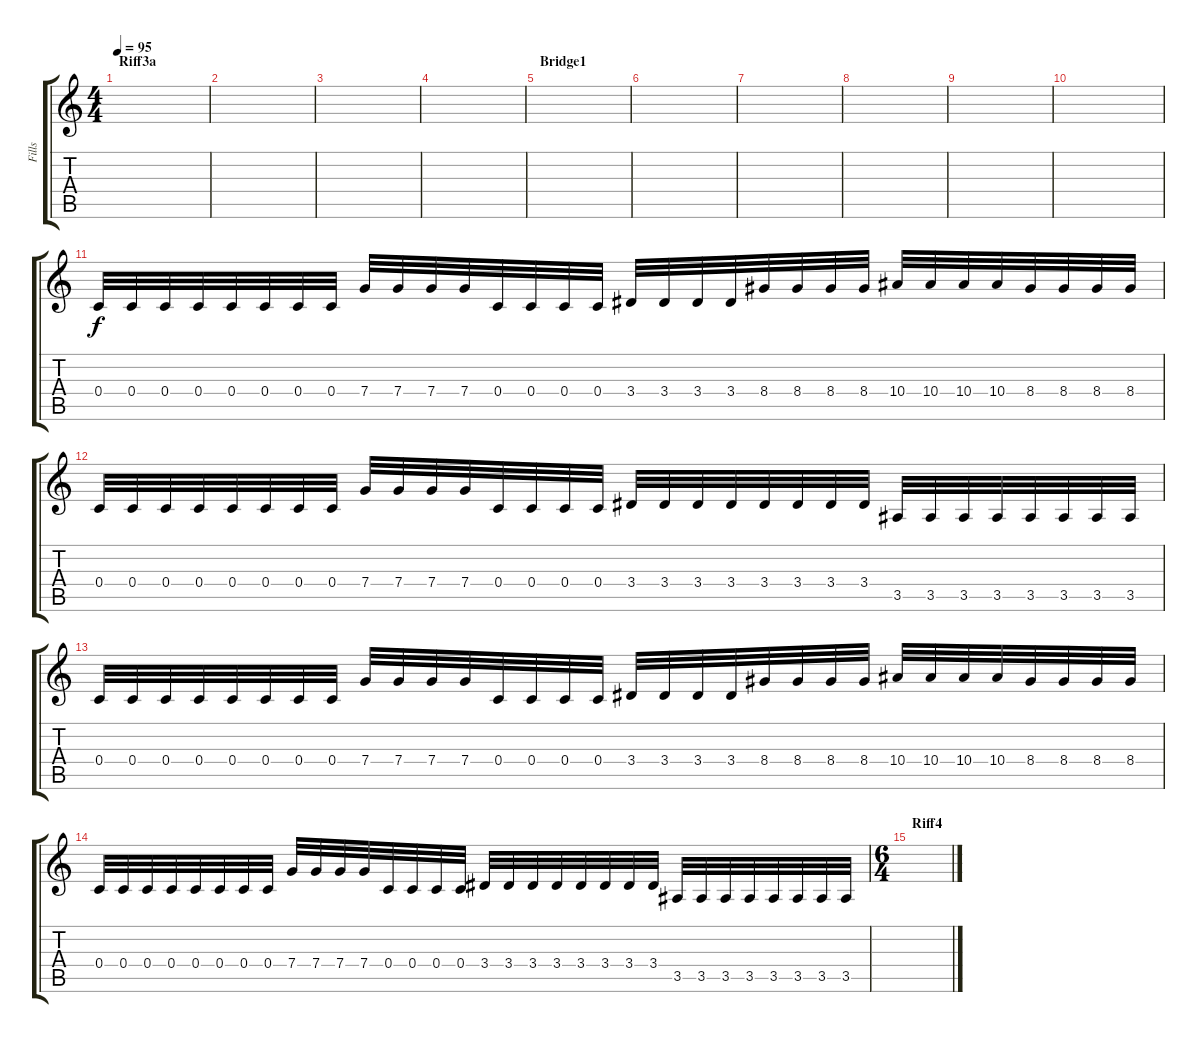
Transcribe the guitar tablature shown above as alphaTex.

\track ("Fills" "Fills") {instrument overdrivenguitar}
\staff {score tabs}
\tuning (D4 A3 F3 C3 G2 C2) {hide}
\ts (4 4)
\section ("" "Riff3a")
\tempo 95
\clef g2
\ks c
|
|
|
|
\section ("" "Bridge1")
|
|
|
|
|
|
0.4.32 0.4.32 0.4.32 0.4.32 0.4.32 0.4.32 0.4.32 0.4.32 7.4.32 7.4.32 7.4.32 7.4.32 0.4.32 0.4.32 0.4.32 0.4.32 3.4.32 3.4.32 3.4.32 3.4.32 8.4.32 8.4.32 8.4.32 8.4.32 10.4.32 10.4.32 10.4.32 10.4.32 8.4.32 8.4.32 8.4.32 8.4.32 |
0.4.32 0.4.32 0.4.32 0.4.32 0.4.32 0.4.32 0.4.32 0.4.32 7.4.32 7.4.32 7.4.32 7.4.32 0.4.32 0.4.32 0.4.32 0.4.32 3.4.32 3.4.32 3.4.32 3.4.32 3.4.32 3.4.32 3.4.32 3.4.32 3.5.32 3.5.32 3.5.32 3.5.32 3.5.32 3.5.32 3.5.32 3.5.32 |
0.4.32 0.4.32 0.4.32 0.4.32 0.4.32 0.4.32 0.4.32 0.4.32 7.4.32 7.4.32 7.4.32 7.4.32 0.4.32 0.4.32 0.4.32 0.4.32 3.4.32 3.4.32 3.4.32 3.4.32 8.4.32 8.4.32 8.4.32 8.4.32 10.4.32 10.4.32 10.4.32 10.4.32 8.4.32 8.4.32 8.4.32 8.4.32 |
0.4.32 0.4.32 0.4.32 0.4.32 0.4.32 0.4.32 0.4.32 0.4.32 7.4.32 7.4.32 7.4.32 7.4.32 0.4.32 0.4.32 0.4.32 0.4.32 3.4.32 3.4.32 3.4.32 3.4.32 3.4.32 3.4.32 3.4.32 3.4.32 3.5.32 3.5.32 3.5.32 3.5.32 3.5.32 3.5.32 3.5.32 3.5.32 |
\ts (6 4)
\section ("" "Riff4")
